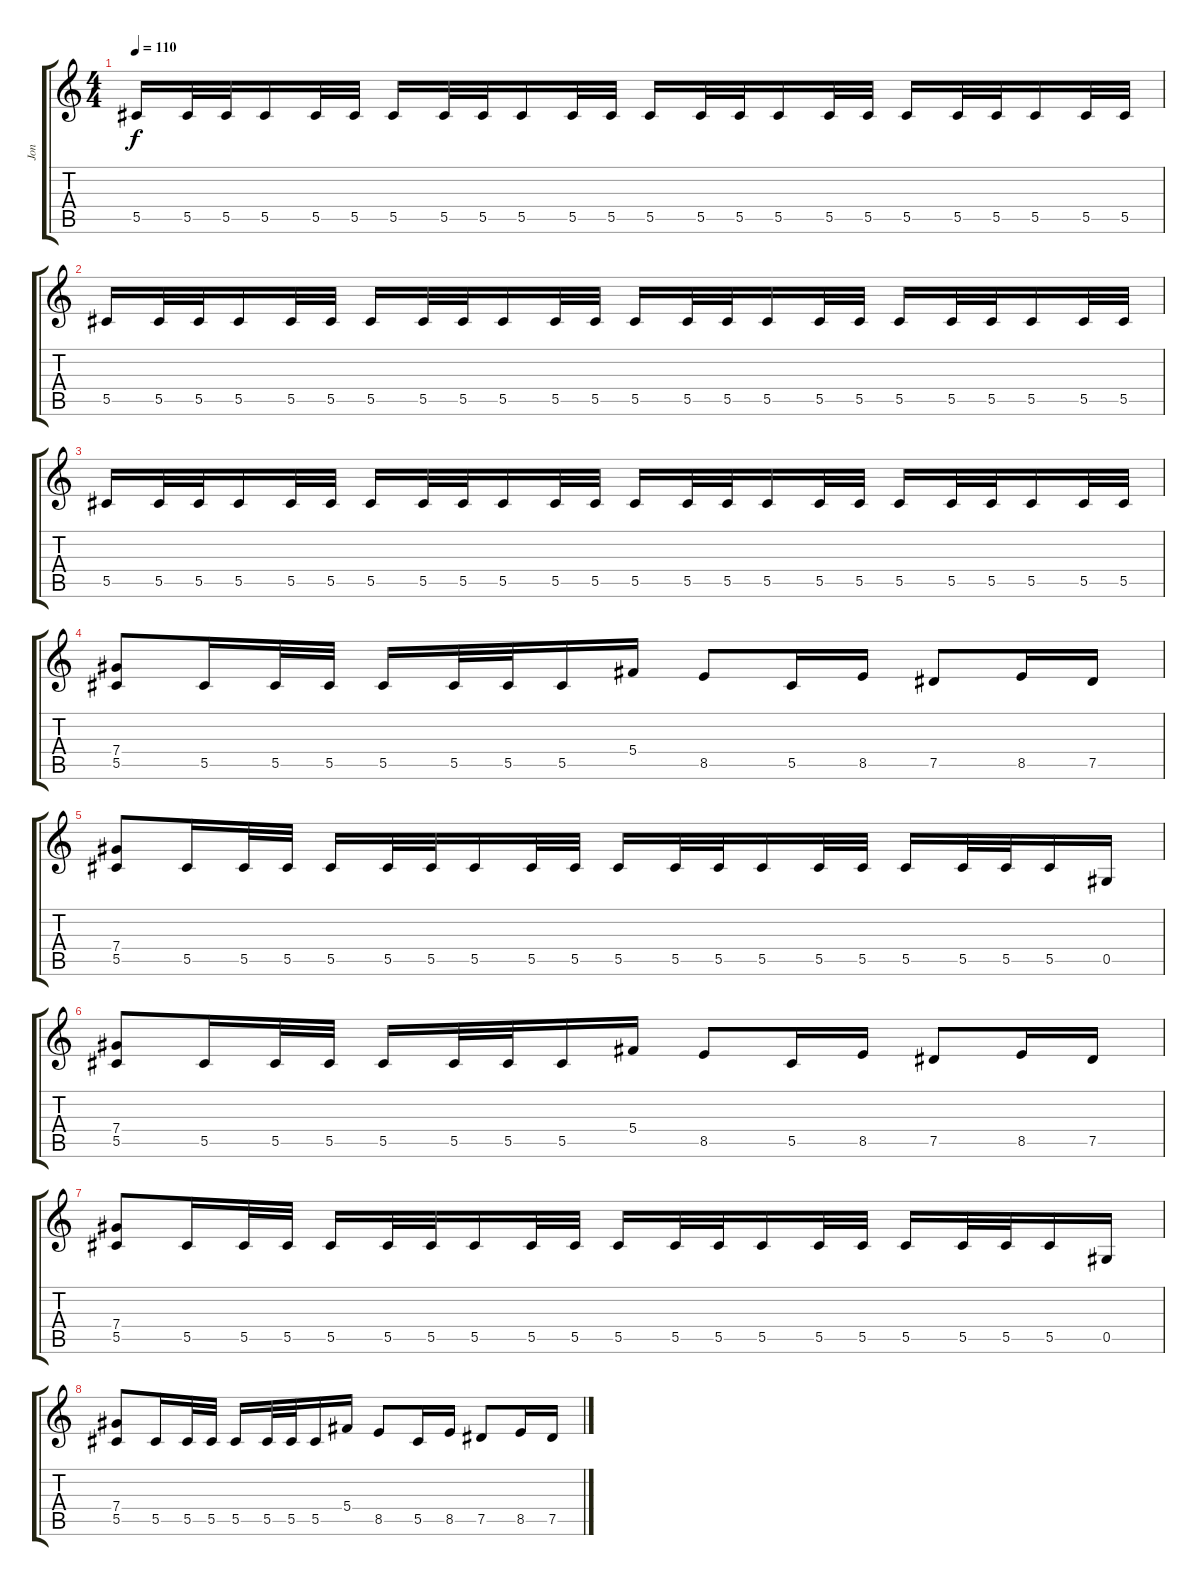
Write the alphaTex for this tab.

\track ("Jon" "Jon") {instrument distortionguitar}
\staff {score tabs}
\tuning (Eb4 Bb3 Gb3 Db3 Ab2 Eb2) {hide}
\ts (4 4)
\tempo 110
\clef g2
\ks c
5.5.16{dy f} 5.5.32 5.5.32 5.5.16 5.5.32 5.5.32 5.5.16 5.5.32 5.5.32 5.5.16 5.5.32 5.5.32 5.5.16 5.5.32 5.5.32 5.5.16 5.5.32 5.5.32 5.5.16 5.5.32 5.5.32 5.5.16 5.5.32 5.5.32 |
5.5.16 5.5.32 5.5.32 5.5.16 5.5.32 5.5.32 5.5.16 5.5.32 5.5.32 5.5.16 5.5.32 5.5.32 5.5.16 5.5.32 5.5.32 5.5.16 5.5.32 5.5.32 5.5.16 5.5.32 5.5.32 5.5.16 5.5.32 5.5.32 |
5.5.16 5.5.32 5.5.32 5.5.16 5.5.32 5.5.32 5.5.16 5.5.32 5.5.32 5.5.16 5.5.32 5.5.32 5.5.16 5.5.32 5.5.32 5.5.16 5.5.32 5.5.32 5.5.16 5.5.32 5.5.32 5.5.16 5.5.32 5.5.32 |
(7.4 5.5).8 5.5.16 5.5.32 5.5.32 5.5.16 5.5.32 5.5.32 5.5.16 5.4.16 8.5.8 5.5.16 8.5.16 7.5.8 8.5.16 7.5.16 |
(7.4 5.5).8 5.5.16 5.5.32 5.5.32 5.5.16 5.5.32 5.5.32 5.5.16 5.5.32 5.5.32 5.5.16 5.5.32 5.5.32 5.5.16 5.5.32 5.5.32 5.5.16 5.5.32 5.5.32 5.5.16 0.5.16 |
(7.4 5.5).8 5.5.16 5.5.32 5.5.32 5.5.16 5.5.32 5.5.32 5.5.16 5.4.16 8.5.8 5.5.16 8.5.16 7.5.8 8.5.16 7.5.16 |
(7.4 5.5).8 5.5.16 5.5.32 5.5.32 5.5.16 5.5.32 5.5.32 5.5.16 5.5.32 5.5.32 5.5.16 5.5.32 5.5.32 5.5.16 5.5.32 5.5.32 5.5.16 5.5.32 5.5.32 5.5.16 0.5.16 |
(7.4 5.5).8 5.5.16 5.5.32 5.5.32 5.5.16 5.5.32 5.5.32 5.5.16 5.4.16 8.5.8 5.5.16 8.5.16 7.5.8 8.5.16 7.5.16
